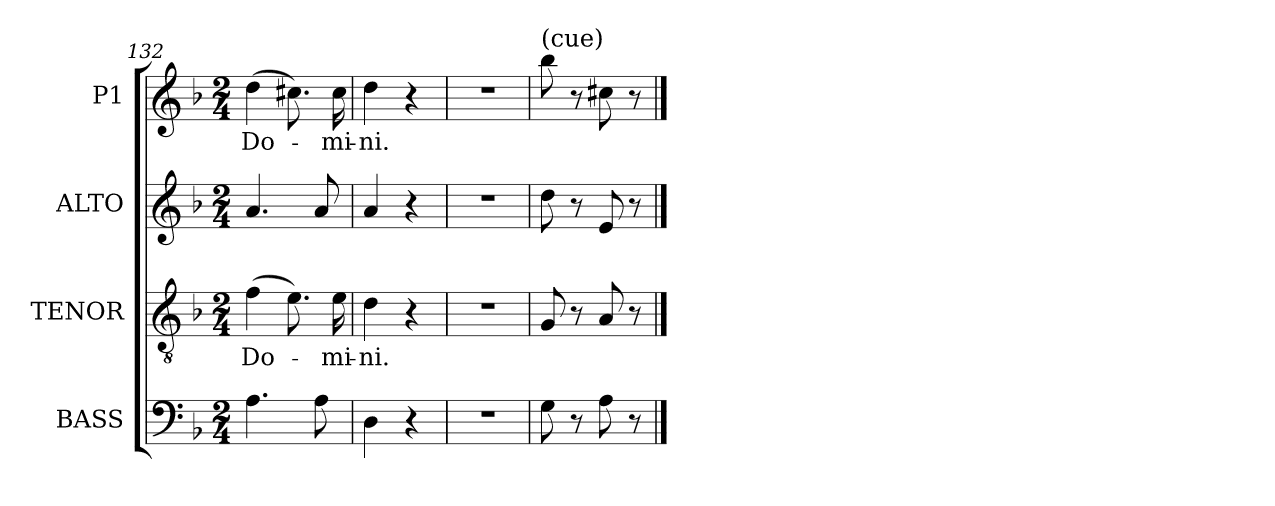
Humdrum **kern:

**kern	**kern	**text	**kern	**kern	**text
*part4	*part3	*part3	*part2	*part1	*part1
*staff4	*staff3	*staff3	*staff2	*staff1	*staff1
*I"BASS	*I"TENOR	*	*I"ALTO	*I"P1	*
*clefF4	*clefGv2	*	*clefG2	*clefG2	*
*	*ITrd7c12	*	*	*	*
*k[b-]	*k[b-]	*	*k[b-]	*k[b-]	*
*F:	*F:	*	*F:	*F:	*
*M2/4	*M2/4	*	*M2/4	*M2/4	*
=132	=132	=132	=132	=132	=132
!	!	!LO:LY:b:color=#000000	!	!	!
!	!	!	!	!	!LO:LY:b:color=#000000
4.Ai\	(4Fi\	Do-	4.ai/	(4ddi\	Do-
.	8.Ei\)	.	.	8.cc#Xi\)	.
8Ai\	.	.	8ai/	.	.
!	!	!LO:LY:b:color=#000000	!	!	!
!	!	!	!	!	!LO:LY:b:color=#000000
.	16Ei\	-mi-	.	16cc#i\	-mi-
=133	=133	=133	=133	=133	=133
!	!	!LO:LY:b:color=#000000	!	!	!
!	!	!	!	!	!LO:LY:b:color=#000000
4Di\	4Di\	-ni.	4ai/	4ddi\	-ni.
4r	4r	.	4r	4r	.
=134	=134	=134	=134	=134	=134
!LO:N:vis=1	!LO:N:vis=1	!	!LO:N:vis=1	!LO:N:vis=1	!
2r	2r	.	2r	2r	.
=135	=135	=135	=135	=135	=135
!	!	!	!	!LO:TX:a:t=(cue)	!
8Gi\	8GGi/	.	8ddi\	8bb-i\	.
8r	8r	.	8r	8r	.
8Ai\	8AAi/	.	8ei/	8cc#Xi\	.
8r	8r	.	8r	8r	.
==	==	==	==	==	==
*-	*-	*-	*-	*-	*-
